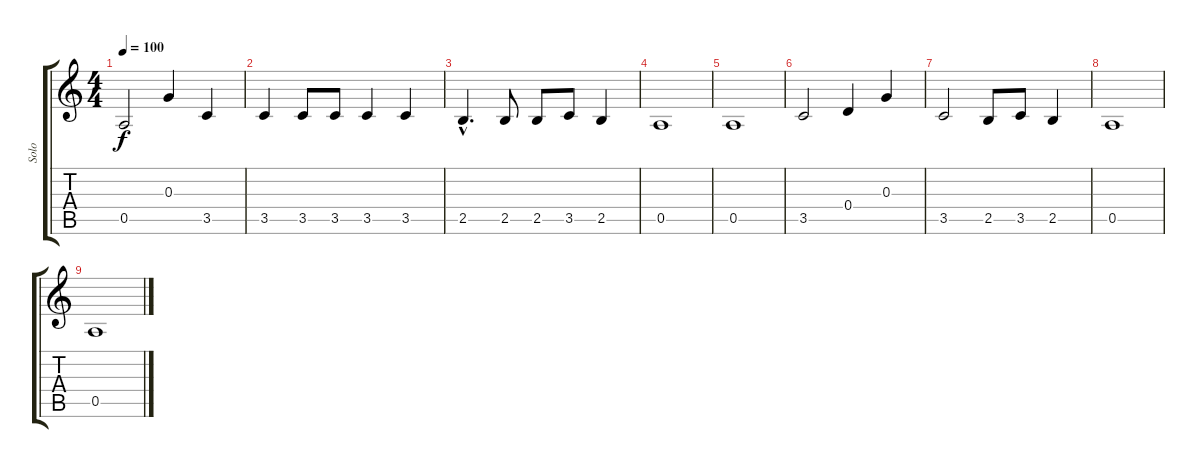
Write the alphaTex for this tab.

\track ("Solo" "Solo") {instrument electricguitarjazz}
\staff {score tabs}
\tuning (E4 B3 G3 D3 A2 E2) {hide}
\ts (4 4)
\tempo 100
\clef g2
\ks c
0.5.2{dy f} 0.3.4 3.5.4 |
3.5.4 3.5.8 3.5.8 3.5.4 3.5.4 |
2.5{hac}.4{d} 2.5.8 2.5.8 3.5.8 2.5.4 |
0.5.1 |
0.5.1 |
3.5.2 0.4.4 0.3.4 |
3.5.2 2.5.8 3.5.8 2.5.4 |
0.5.1 |
0.5.1
